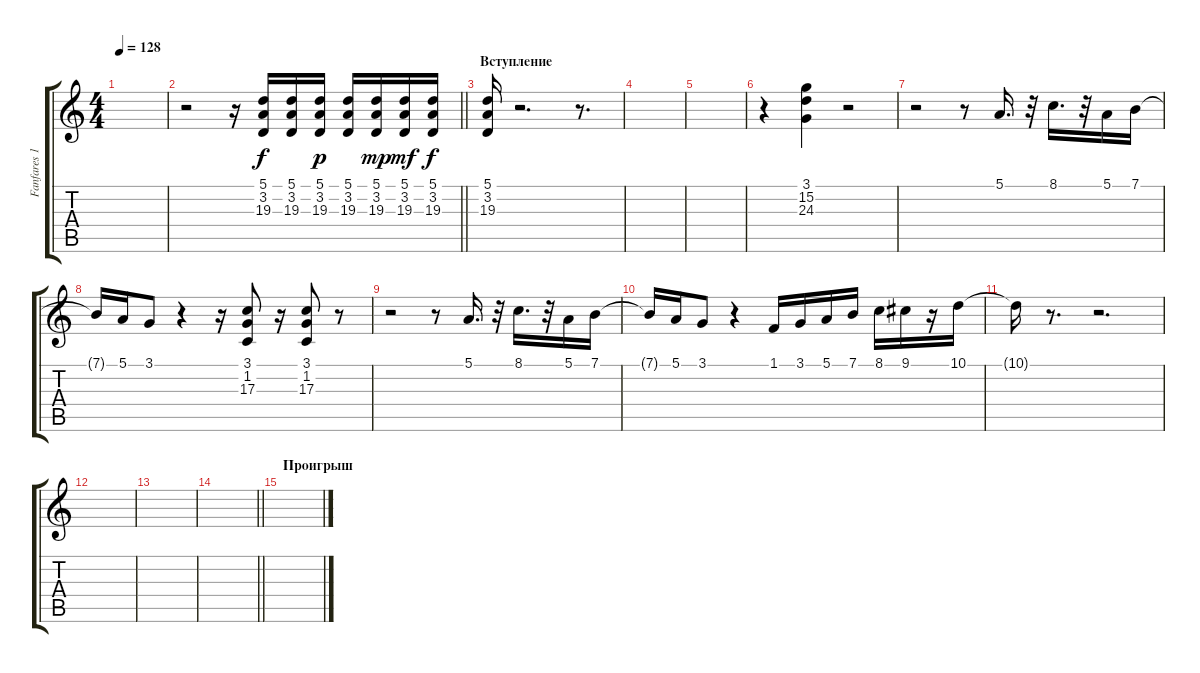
\track ("Fanfares 1" "Fanfares 1") {instrument brasssection}
\staff {score tabs}
\tuning (E4 B3 G3 D3 A2 E2) {hide}
\ts (4 4)
\tempo 128
\clef g2
\ks c
|
\barLineRight lightlight
r.2 r.16 (5.1 3.2 19.3).16 (5.1 3.2 19.3).16 (5.1 3.2 19.3).16{dy p} (5.1 3.2 19.3).16 (5.1 3.2 19.3).16{dy mp} (5.1 3.2 19.3).16{dy mf} (5.1 3.2 19.3).16{dy f} |
\section ("" "Вступление")
(5.1 3.2 19.3).16 r.2{d} r.8{d} |
|
|
r.4 (3.1 15.2 24.3).4 r.2 |
r.2 r.8 5.1.16{d} r.32 8.1.16{d} r.32 5.1.16 7.1.16 |
7.1{t}.16 5.1.16 3.1.8 r.4 r.16 (3.1 1.2 17.3).8 r.16 (3.1 1.2 17.3).8 r.8 |
r.2 r.8 5.1.16{d} r.32 8.1.16{d} r.32 5.1.16 7.1.16 |
7.1{t}.16 5.1.16 3.1.8 r.4 1.1.16 3.1.16 5.1.16 7.1.16 8.1.16 9.1.16 r.16 10.1.16 |
10.1{t}.16 r.8{d} r.2{d} |
|
|
\barLineRight lightlight
|
\section ("" "Проигрыш")
